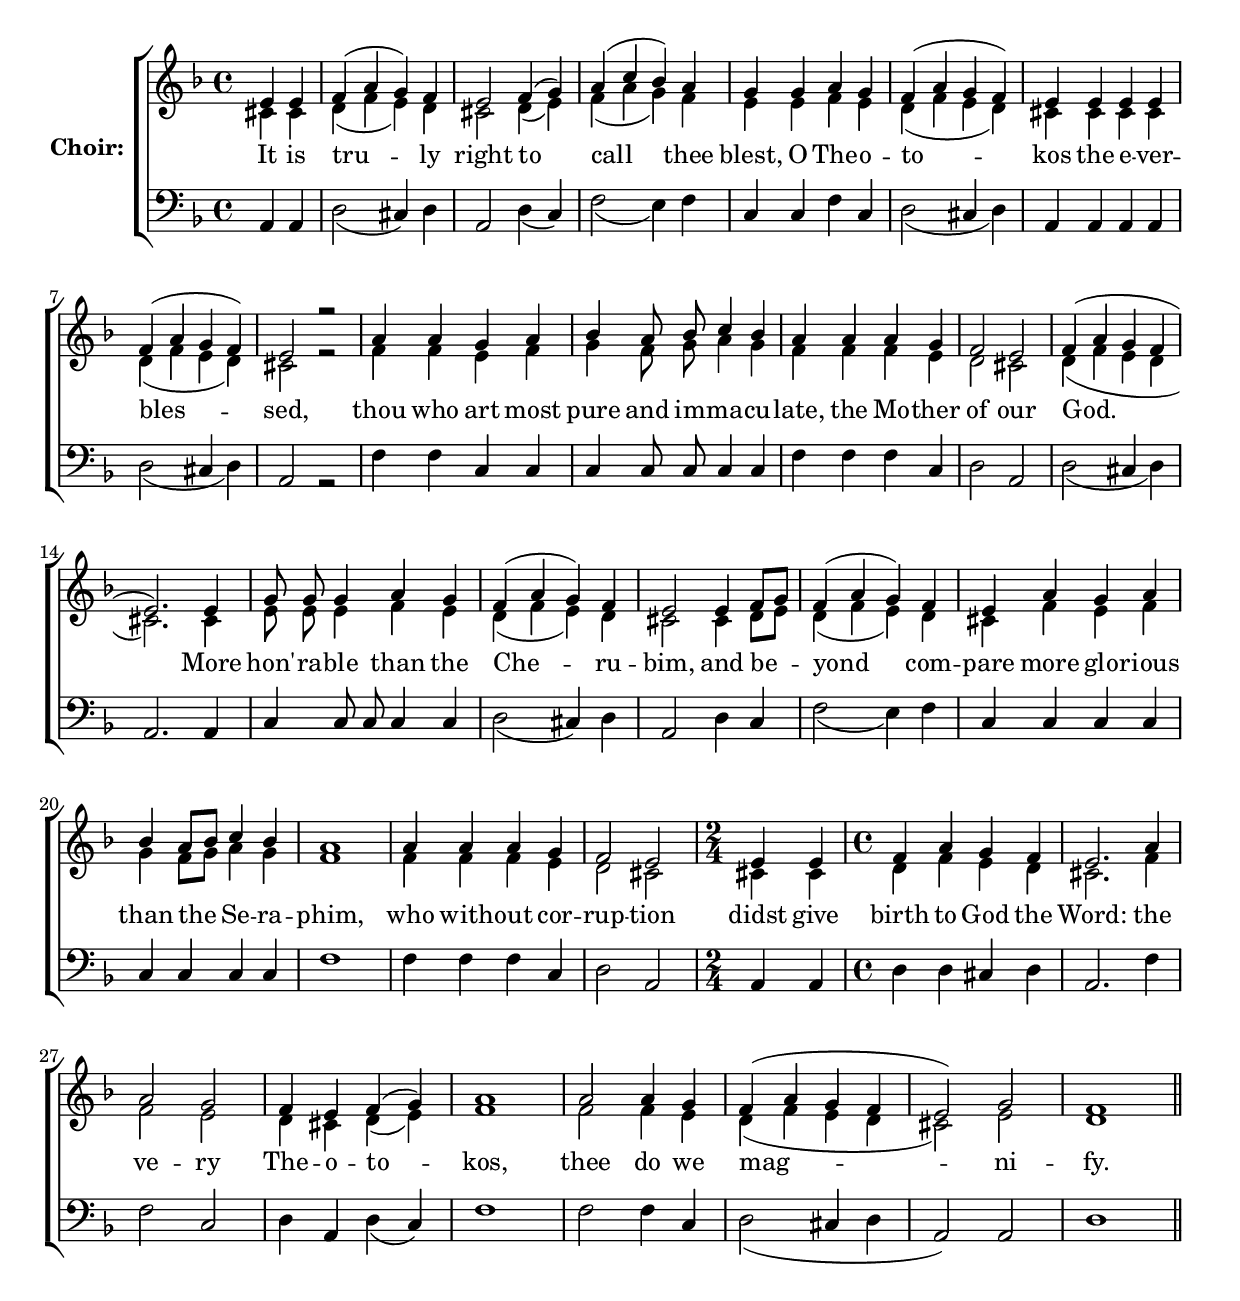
\include "global_include.ly"

sopranoVoice = \relative c' {
  \partial 2 e4 e
  f( a g) f
  e2 f4( g)
  a( c bf) a
  g4 g a g
  f( a g f)
  e e e e
  f( a g f)
  e2 r2

  a4 a g a
  bf a8 bf c4 bf
  a4 a a g
  f2 e
  f4( a g f
  e2.) e4
  g8 g g4 a g
  f( a g) f
  e2 e4 f8[ g]
  f4( a g) f
  e a g a
  bf a8[ bf] c4 bf
  a1
  a4 a a g
  f2 e
  \time 2/4
  e4 e
  \time 4/4
  f a g f
  e2.

  a4
  a2 g
  f4 e f( g)
  a1
  a2 a4 g
  f( a g f
  e2) g
  f1 \bar "||"
}

altoVoice = \relative c' {
  %melody adapted from slavonic liturgy by cmbryan
  \time 4/4
  \partial 2 cs4 cs
  d( f e) d
  cs2 d4( e)
  f( a g) f
  e4 e f e
  d( f e d)
  cs cs cs cs
  d( f e d)
  cs2 r2

  f4 f e f
  g f8 g a4 g
  f4 f f e
  d2 cs
  d4( f e d
  cs2.) cs4
  e8 e e4 f e
  d( f e) d
  cs2 cs4 d8[ e]
  d4( f e) d
  cs f e f
  g f8[ g] a4 g
  f1
  f4 f f e
  d2 cs
  \time 2/4
  cs4 cs
  \time 4/4
  d f e d
  cs2.

  f4
  f2 e
  d4 cs d( e)
  f1
  f2 f4 e
  d( f e d
  cs2) e
  d1
}

tenorVoice = \relative c' {

}

bassVoice = \relative c {
  \stemNeutral
  a4 a
  d2( cs4) d
  a2 d4( c)
  f2( e4) f
  c4 c f c
  d2( cs4 d)
  a4 a a a
  d2( cs4 d)
  a2 r
  f'4 f c c
  c c8 c c4 c
  f f f c
  d2 a
  d2( cs4 d)
  a2. a4
  c4 c8 c c4 c
  d2( cs4) d
  a2 d4 c
  f2( e4) f
  c c c c
  c c c c
  f1
  f4 f f c
  d2 a
  a4 a
  d d cs d
  a2. f'4
  f2 c
  d4 a d4( c) f1
  f2 f4 c
  d2( cs4 d
  a2) a d1
}

words = \lyricmode {
  % Lyrics follow here.
  It is tru -- ly right to call thee blest, O The -- o -- to -- kos the e -- ver -- bles -- sed,
  thou who art most pure and im -- ma -- cu -- late, the Mo -- ther of our God.
  More hon' -- ra -- ble than the Che -- ru -- bim, and be -- yond com -- pare more glo -- rious than the Se -- ra -- phim,
  who with -- out cor -- rup -- tion didst give birth to God the Word: the ve -- ry The -- o -- to -- kos, thee do we mag -- ni -- fy.
}

\include "global_score_metered.ly"
